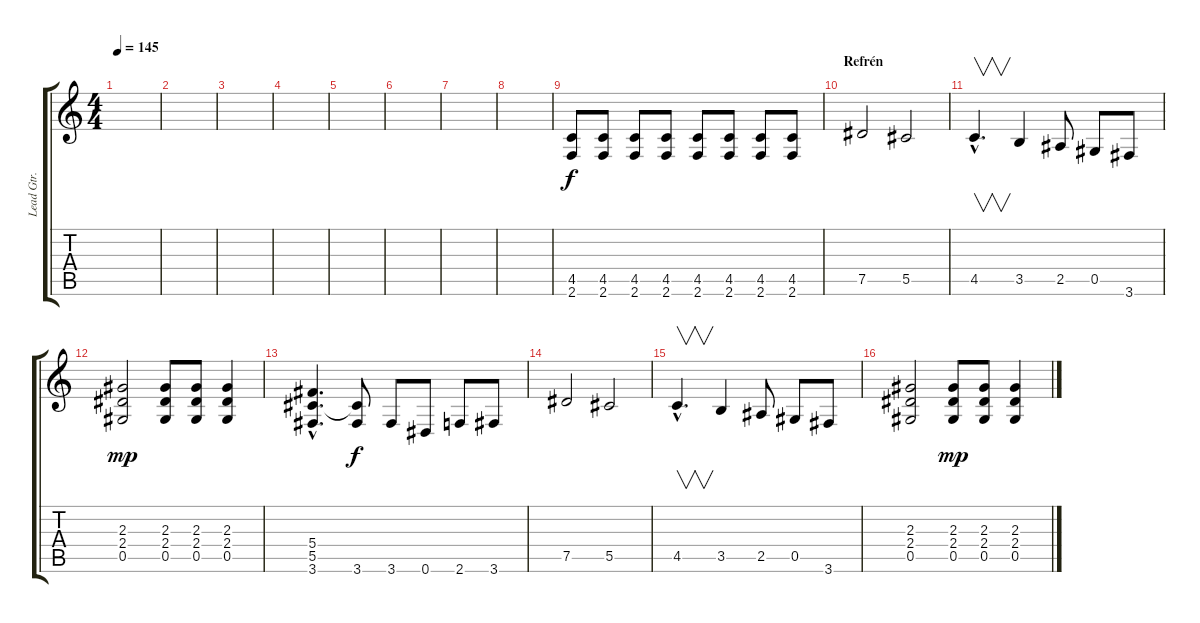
\track ("Lead Gtr." "Lead Gtr.") {instrument distortionguitar}
\staff {score tabs}
\tuning (Eb4 Bb3 Gb3 Db3 Ab2 Eb2) {hide}
\ts (4 4)
\tempo 145
\clef g2
\ks c
|
|
|
|
|
|
|
|
(4.5 2.6).8{dy f} (4.5 2.6).8 (4.5 2.6).8 (4.5 2.6).8 (4.5 2.6).8 (4.5 2.6).8 (4.5 2.6).8 (4.5 2.6).8 |
\section ("" "Refrén")
7.5.2 5.5.2 |
4.5{hac}.4{v d} 3.5.4 2.5.8 0.5.8 3.6.8 |
(2.3 2.4 0.5).2{dy mp} (2.3 2.4 0.5).8 (2.3 2.4 0.5).8 (2.3 2.4 0.5).4 |
(5.4{hac} 5.5{hac} 3.6{hac}).4{d} (5.5{t} 3.6).8{dy f} 3.6.8 0.6.8 2.6.8 3.6.8 |
7.5.2 5.5.2 |
4.5{hac}.4{v d} 3.5.4 2.5.8 0.5.8 3.6.8 |
(2.3 2.4 0.5).2 (2.3 2.4 0.5).8{dy mp} (2.3 2.4 0.5).8 (2.3 2.4 0.5).4
